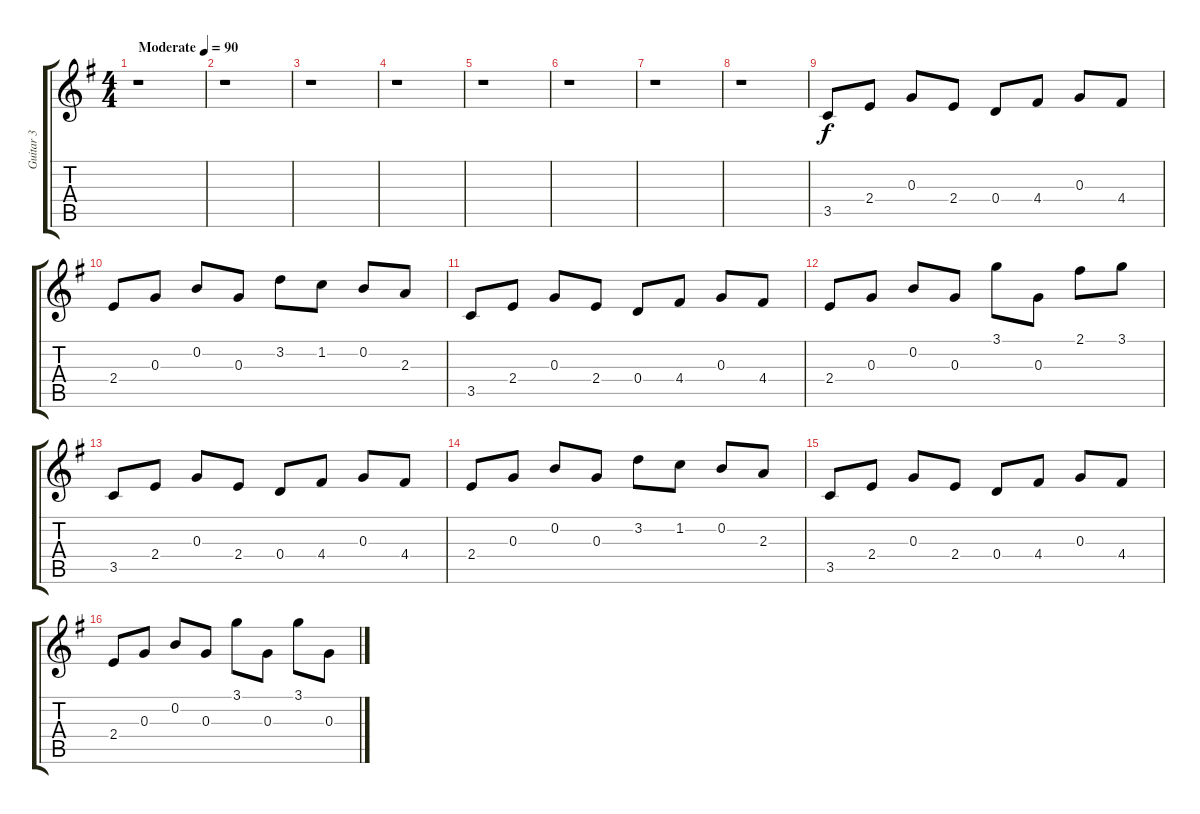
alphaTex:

\track ("Guitar 3" "Guitar 3") {instrument acousticguitarnylon}
\staff {score tabs}
\tuning (E4 B3 G3 D3 A2 E2) {hide}
\ts (4 4)
\tempo (90 "Moderate")
\clef g2
\ks g
r.1{dy f instrument acousticguitarnylon} |
r.1 |
r.1 |
r.1 |
r.1 |
r.1 |
r.1 |
r.1 |
3.5.8 2.4.8 0.3.8 2.4.8 0.4.8 4.4.8 0.3.8 4.4.8 |
2.4.8 0.3.8 0.2.8 0.3.8 3.2.8 1.2.8 0.2.8 2.3.8 |
3.5.8 2.4.8 0.3.8 2.4.8 0.4.8 4.4.8 0.3.8 4.4.8 |
2.4.8 0.3.8 0.2.8 0.3.8 3.1.8 0.3.8 2.1.8 3.1.8 |
3.5.8 2.4.8 0.3.8 2.4.8 0.4.8 4.4.8 0.3.8 4.4.8 |
2.4.8 0.3.8 0.2.8 0.3.8 3.2.8 1.2.8 0.2.8 2.3.8 |
3.5.8 2.4.8 0.3.8 2.4.8 0.4.8 4.4.8 0.3.8 4.4.8 |
2.4.8 0.3.8 0.2.8 0.3.8 3.1.8 0.3.8 3.1.8 0.3.8
